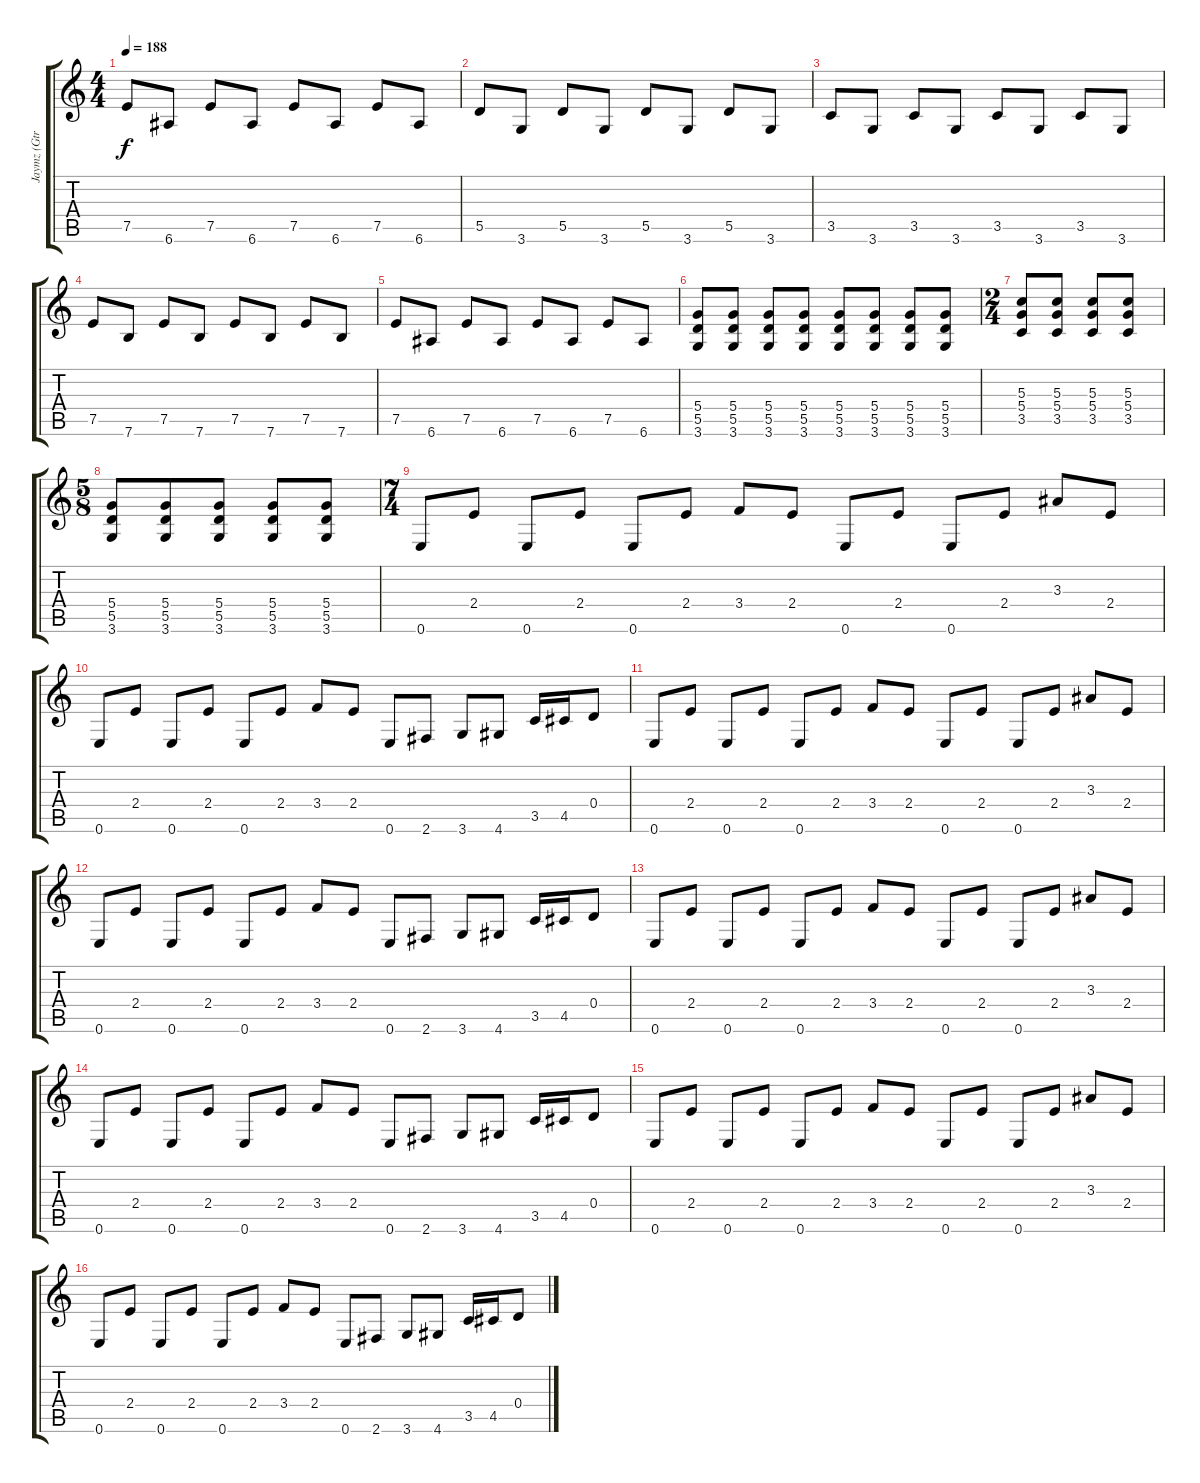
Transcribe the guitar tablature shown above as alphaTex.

\track ("Jaymz (Gtr 1)" "Jaymz (Gtr") {instrument distortionguitar}
\staff {score tabs}
\tuning (E4 B3 G3 D3 A2 E2) {hide}
\ts (4 4)
\tempo 188
\clef g2
\ks c
7.5.8{dy f} 6.6.8 7.5.8 6.6.8 7.5.8 6.6.8 7.5.8 6.6.8 |
5.5.8 3.6.8 5.5.8 3.6.8 5.5.8 3.6.8 5.5.8 3.6.8 |
3.5.8 3.6.8 3.5.8 3.6.8 3.5.8 3.6.8 3.5.8 3.6.8 |
7.5.8 7.6.8 7.5.8 7.6.8 7.5.8 7.6.8 7.5.8 7.6.8 |
7.5.8 6.6.8 7.5.8 6.6.8 7.5.8 6.6.8 7.5.8 6.6.8 |
(5.4 5.5 3.6).8 (5.4 5.5 3.6).8 (5.4 5.5 3.6).8 (5.4 5.5 3.6).8 (5.4 5.5 3.6).8 (5.4 5.5 3.6).8 (5.4 5.5 3.6).8 (5.4 5.5 3.6).8 |
\ts (2 4)
(5.3 5.4 3.5).8 (5.3 5.4 3.5).8 (5.3 5.4 3.5).8 (5.3 5.4 3.5).8 |
\ts (5 8)
(5.4 5.5 3.6).8 (5.4 5.5 3.6).8 (5.4 5.5 3.6).8 (5.4 5.5 3.6).8 (5.4 5.5 3.6).8 |
\ts (7 4)
0.6.8 2.4.8 0.6.8 2.4.8 0.6.8 2.4.8 3.4.8 2.4.8 0.6.8 2.4.8 0.6.8 2.4.8 3.3.8 2.4.8 |
0.6.8 2.4.8 0.6.8 2.4.8 0.6.8 2.4.8 3.4.8 2.4.8 0.6.8 2.6.8 3.6.8 4.6.8 3.5.16 4.5.16 0.4.8 |
0.6.8 2.4.8 0.6.8 2.4.8 0.6.8 2.4.8 3.4.8 2.4.8 0.6.8 2.4.8 0.6.8 2.4.8 3.3.8 2.4.8 |
0.6.8 2.4.8 0.6.8 2.4.8 0.6.8 2.4.8 3.4.8 2.4.8 0.6.8 2.6.8 3.6.8 4.6.8 3.5.16 4.5.16 0.4.8 |
0.6.8 2.4.8 0.6.8 2.4.8 0.6.8 2.4.8 3.4.8 2.4.8 0.6.8 2.4.8 0.6.8 2.4.8 3.3.8 2.4.8 |
0.6.8 2.4.8 0.6.8 2.4.8 0.6.8 2.4.8 3.4.8 2.4.8 0.6.8 2.6.8 3.6.8 4.6.8 3.5.16 4.5.16 0.4.8 |
0.6.8 2.4.8 0.6.8 2.4.8 0.6.8 2.4.8 3.4.8 2.4.8 0.6.8 2.4.8 0.6.8 2.4.8 3.3.8 2.4.8 |
0.6.8 2.4.8 0.6.8 2.4.8 0.6.8 2.4.8 3.4.8 2.4.8 0.6.8 2.6.8 3.6.8 4.6.8 3.5.16 4.5.16 0.4.8
